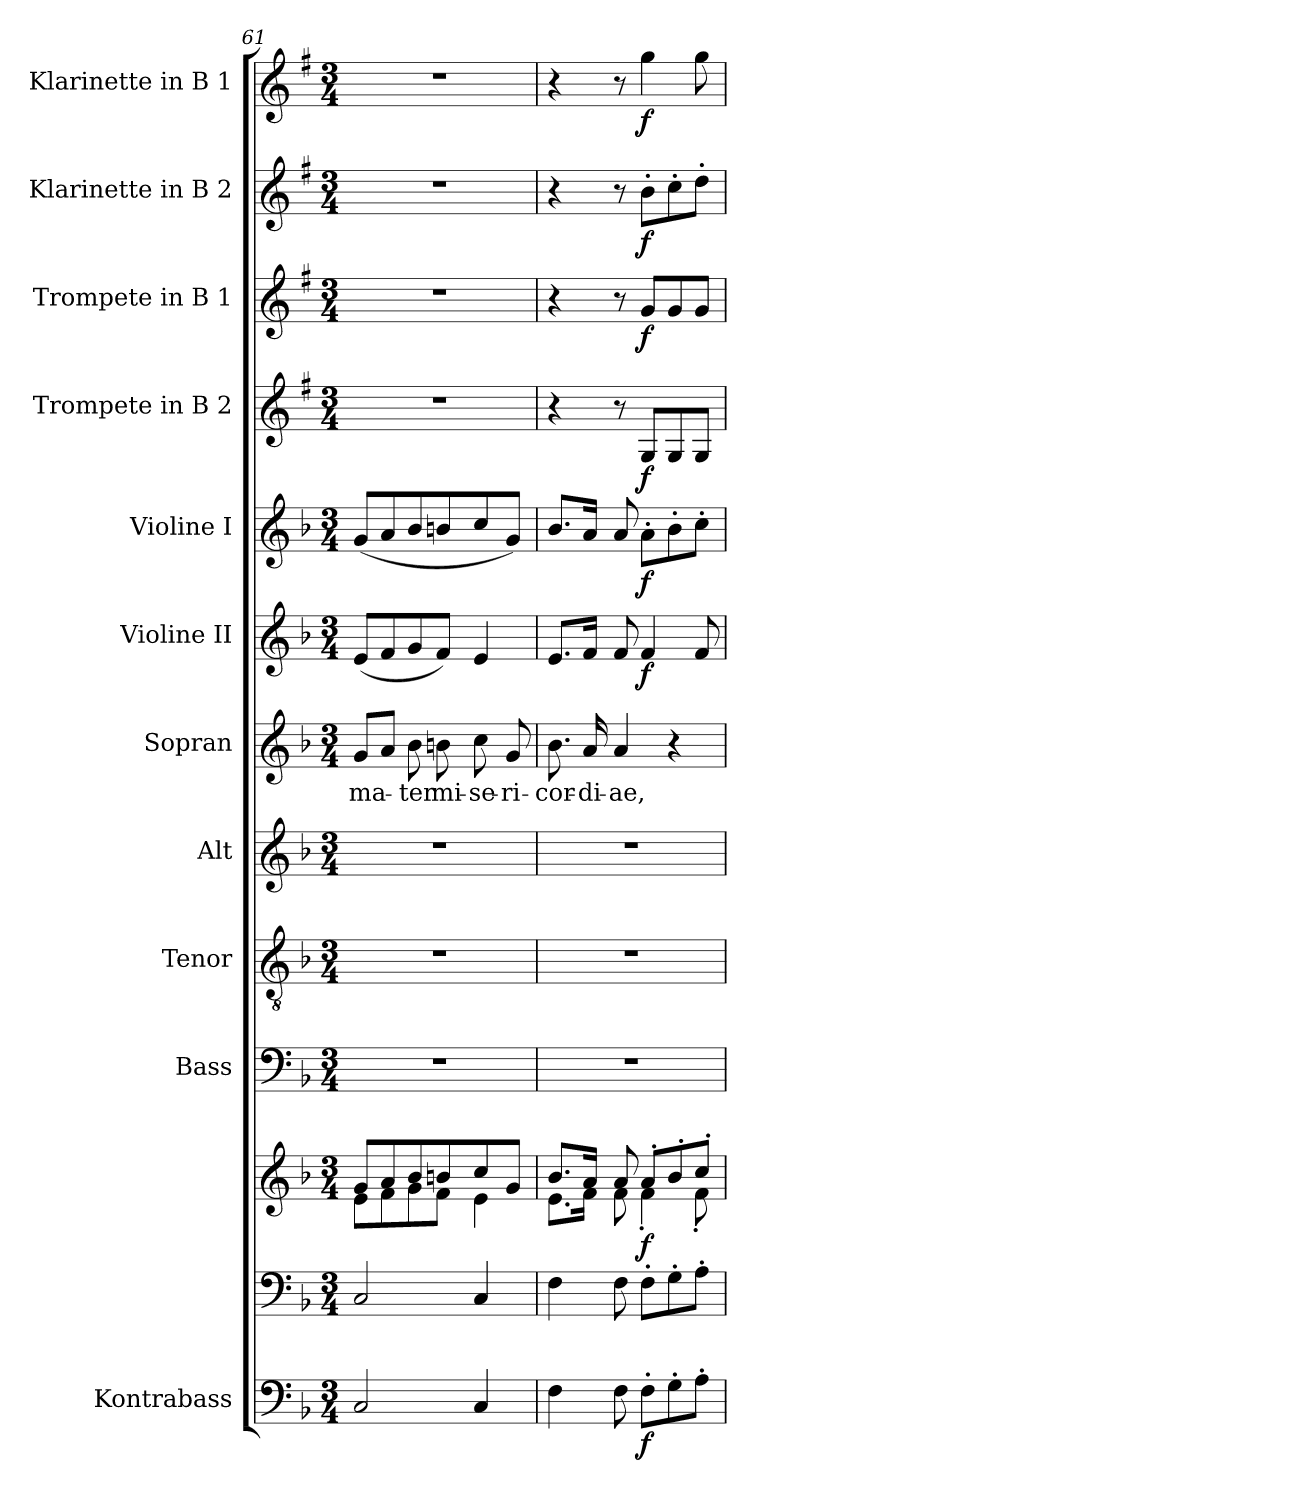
**kern	**dynam	**kern	**kern	**dynam	**kern	**kern	**kern	**kern	**text	**kern	**dynam	**kern	**dynam	**kern	**dynam	**kern	**dynam	**kern	**dynam	**kern	**dynam
*part12	*part12	*part11	*part11	*part11	*part10	*part9	*part8	*part7	*part7	*part6	*part6	*part5	*part5	*part4	*part4	*part3	*part3	*part2	*part2	*part1	*part1
*staff13	*staff13	*staff12	*staff11	*staff11/12	*staff10	*staff9	*staff8	*staff7	*staff7	*staff6	*staff6	*staff5	*staff5	*staff4	*staff4	*staff3	*staff3	*staff2	*staff2	*staff1	*staff1
*I"Kontrabass	*	*	*	*	*I"Bass	*I"Tenor	*I"Alt	*I"Sopran	*	*I"Violine II	*	*I"Violine I	*	*I"Trompete in B 2	*	*I"Trompete in B 1	*	*I"Klarinette in B 2	*	*I"Klarinette in B 1	*
*I'Kb.	*	*	*	*	*I'B	*I'T	*I'A	*I'S	*	*I'Vl. II	*	*I'Vl. I	*	*	*	*	*	*	*	*	*
*clefF4	*	*clefF4	*clefG2	*	*clefF4	*clefGv2	*clefG2	*clefG2	*	*clefG2	*	*clefG2	*	*clefG2	*	*clefG2	*	*clefG2	*	*clefG2	*
*ITrd7c12	*	*	*	*	*	*	*	*	*	*	*	*	*	*ITrd1c2	*	*ITrd1c2	*	*ITrd1c2	*	*ITrd1c2	*
*k[b-]	*	*k[b-]	*k[b-]	*	*k[b-]	*k[b-]	*k[b-]	*k[b-]	*	*k[b-]	*	*k[b-]	*	*k[b-]	*	*k[b-]	*	*k[b-]	*	*k[b-]	*
*F:	*	*F:	*F:	*	*F:	*F:	*F:	*F:	*	*F:	*	*F:	*	*F:	*	*F:	*	*F:	*	*F:	*
*M3/4	*	*M3/4	*M3/4	*	*M3/4	*M3/4	*M3/4	*M3/4	*	*M3/4	*	*M3/4	*	*M3/4	*	*M3/4	*	*M3/4	*	*M3/4	*
=61	=61	=61	=61	=61	=61	=61	=61	=61	=61	=61	=61	=61	=61	=61	=61	=61	=61	=61	=61	=61	=61
*	*	*	*^	*	*	*	*	*	*	*	*	*	*	*	*	*	*	*	*	*	*
!	!	!	!	!	!	!	!	!	!	!LO:LY:b	!	!	!	!	!	!	!	!	!	!	!	!
2CC/	.	2C/	8g/L	8e\L	.	2.r	2.r	2.r	8g/L	ma-	(<8e/L	.	(<8g/L	.	2.r	.	2.r	.	2.r	.	2.r	.
.	.	.	8a/	8f\	.	.	.	.	8a/J	.	8f/	.	8a/	.	.	.	.	.	.	.	.	.
!	!	!	!	!	!	!	!	!	!	!LO:LY:b	!	!	!	!	!	!	!	!	!	!	!	!
.	.	.	8b-/	8g\	.	.	.	.	8b-\	-ter	8g/	.	8b-/	.	.	.	.	.	.	.	.	.
!	!	!	!	!	!	!	!	!	!	!LO:LY:b	!	!	!	!	!	!	!	!	!	!	!	!
.	.	.	8bn/	8f\J	.	.	.	.	8bn\	mi-	8f/J)	.	8bn/	.	.	.	.	.	.	.	.	.
!	!	!	!	!	!	!	!	!	!	!LO:LY:b	!	!	!	!	!	!	!	!	!	!	!	!
4CC/	.	4C/	8cc/	4e\	.	.	.	.	8cc\	-se-	4e/	.	8cc/	.	.	.	.	.	.	.	.	.
!	!	!	!	!	!	!	!	!	!	!LO:LY:b	!	!	!	!	!	!	!	!	!	!	!	!
.	.	.	8g/J	.	.	.	.	.	8g/	-ri-	.	.	8g/J)	.	.	.	.	.	.	.	.	.
=62	=62	=62	=62	=62	=62	=62	=62	=62	=62	=62	=62	=62	=62	=62	=62	=62	=62	=62	=62	=62	=62	=62
!	!	!	!	!	!	!	!	!	!	!LO:LY:b	!	!	!	!	!	!	!	!	!	!	!	!
4FF\	.	4F\	8.b-/L	8.e\L	.	2.r	2.r	2.r	8.b-\	-cor-	8.e/L	.	8.b-/L	.	4r	.	4r	.	4r	.	4r	.
!	!	!	!	!	!	!	!	!	!	!LO:LY:b	!	!	!	!	!	!	!	!	!	!	!	!
.	.	.	16a/Jk	16f\Jk	.	.	.	.	16a/	-di-	16f/Jk	.	16a/Jk	.	.	.	.	.	.	.	.	.
!	!	!	!	!	!	!	!	!	!	!LO:LY:b	!	!	!	!	!	!	!	!	!	!	!	!
8FF\	.	8F\	8a/	8f\	.	.	.	.	4a/	-ae,	8f/	.	8a/	.	8r	.	8r	.	8r	.	8r	.
!	!LO:DY:b	!	!	!	!LO:DY:b	!	!	!	!	!	!	!LO:DY:b	!	!LO:DY:b	!	!LO:DY:b	!	!LO:DY:b	!	!LO:DY:b	!	!LO:DY:b
8FF'>\L	f	8F'>\L	8a'>/L	4f'>\	f	.	.	.	.	.	4f/	f	8a'>\L	f	8F/L	f	8f/L	f	8a'>\L	f	4ff\	f
8GG'>\	.	8G'>\	8b-'>/	.	.	.	.	.	4r	.	.	.	8b-'>\	.	8F/	.	8f/	.	8b-'>\	.	.	.
8AA'>\J	.	8A'>\J	8cc'>/J	8f'>\	.	.	.	.	.	.	8f/	.	8cc'>\J	.	8F/J	.	8f/J	.	8cc'>\J	.	8ff\	.
*	*	*	*v	*v	*	*	*	*	*	*	*	*	*	*	*	*	*	*	*	*	*	*
=	=	=	=	=	=	=	=	=	=	=	=	=	=	=	=	=	=	=	=	=	=
*-	*-	*-	*-	*-	*-	*-	*-	*-	*-	*-	*-	*-	*-	*-	*-	*-	*-	*-	*-	*-	*-
